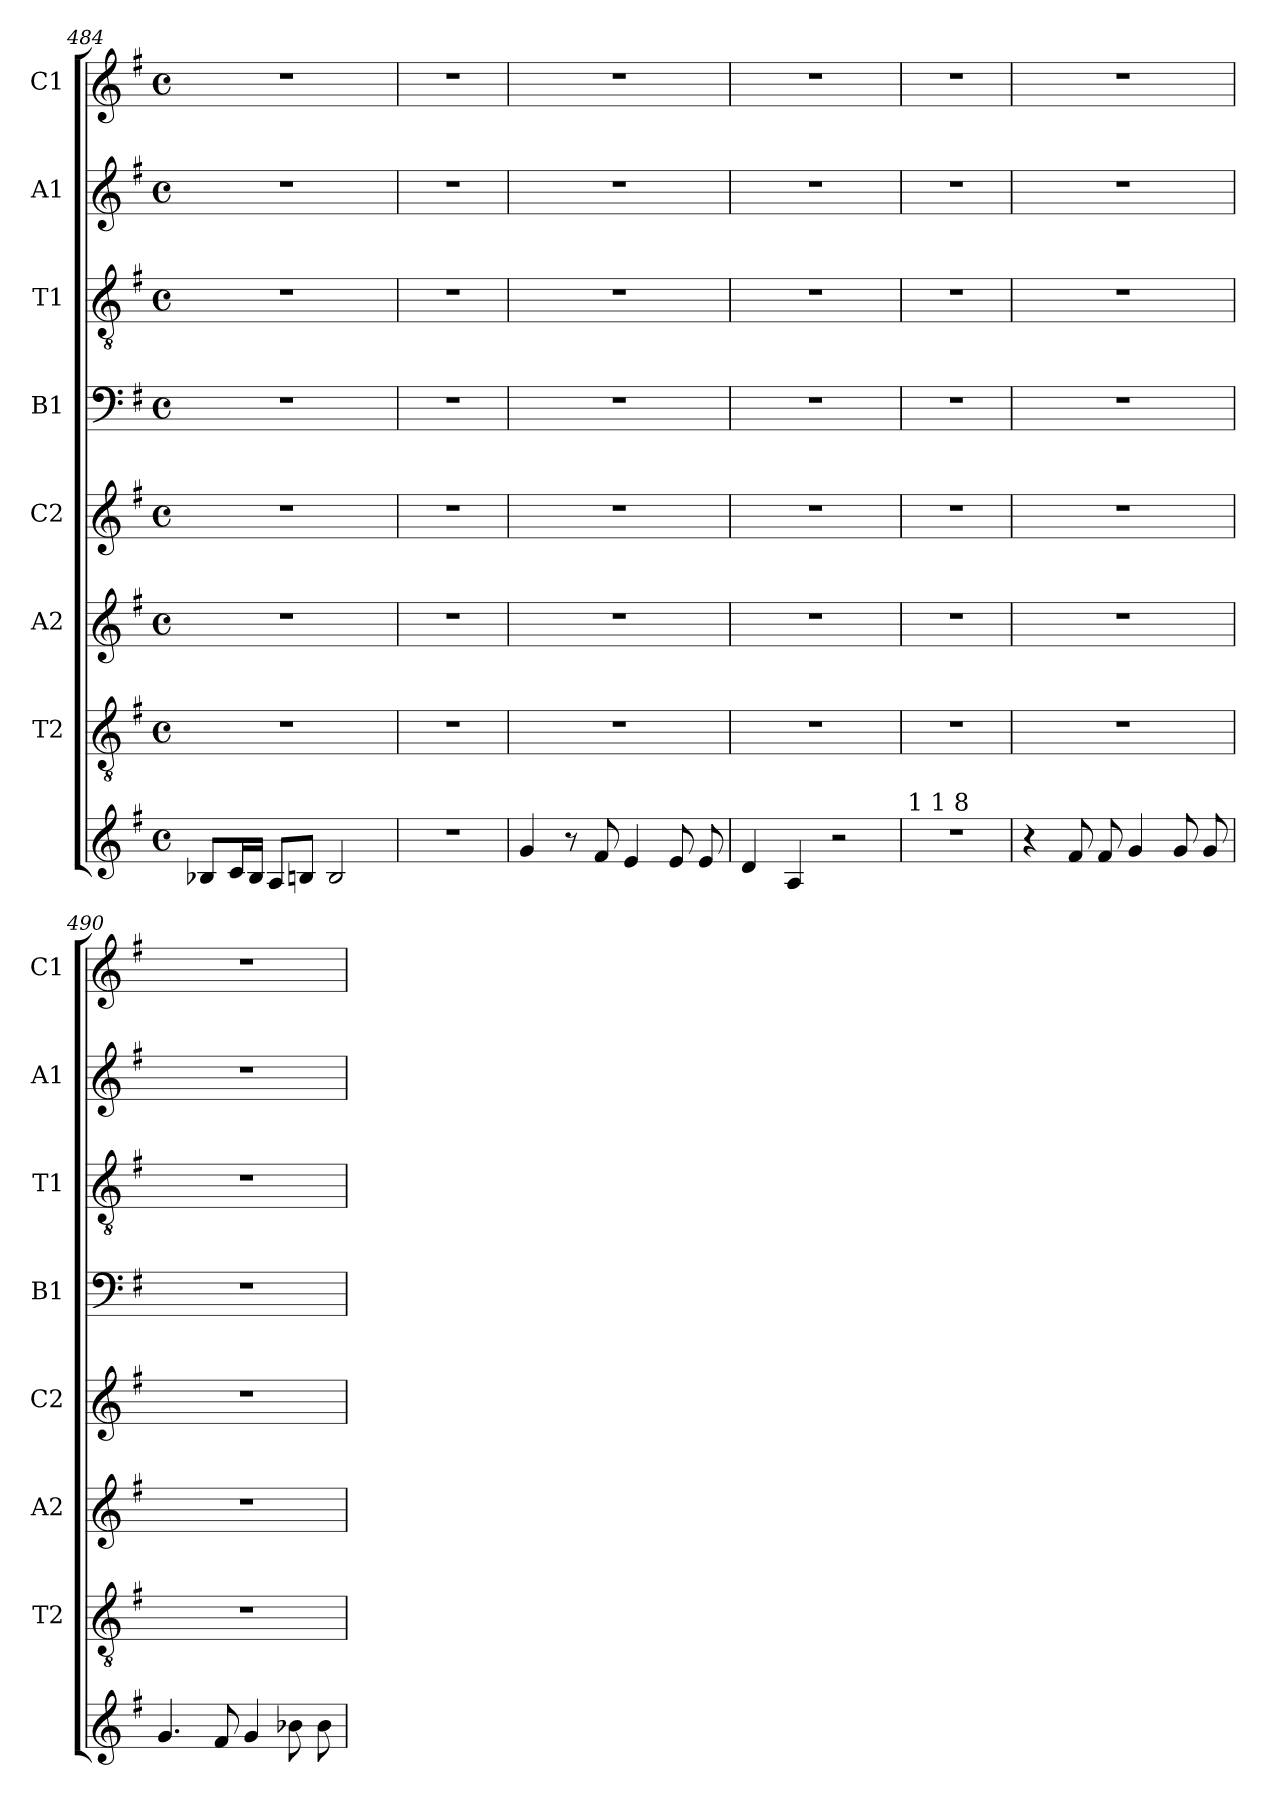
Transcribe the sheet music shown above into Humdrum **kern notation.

**kern	**kern	**kern	**kern	**kern	**kern	**kern	**kern
*part8	*part7	*part6	*part5	*part4	*part3	*part2	*part1
*staff8	*staff7	*staff6	*staff5	*staff4	*staff3	*staff2	*staff1
*	*I"T2	*I"A2	*I"C2	*I"B1	*I"T1	*I"A1	*I"C1
*	*I'T2	*I'A2	*I'C2	*I'B1	*I'T1	*I'A1	*I'C1
*clefG2	*clefGv2	*clefG2	*clefG2	*clefF4	*clefGv2	*clefG2	*clefG2
*k[f#]	*k[f#]	*k[f#]	*k[f#]	*k[f#]	*k[f#]	*k[f#]	*k[f#]
*G:	*G:	*G:	*G:	*G:	*G:	*G:	*G:
*M4/4	*M4/4	*M4/4	*M4/4	*M4/4	*M4/4	*M4/4	*M4/4
*met(c)	*met(c)	*met(c)	*met(c)	*met(c)	*met(c)	*met(c)	*met(c)
=484	=484	=484	=484	=484	=484	=484	=484
8B-X/L	1r	1r	1r	1r	1r	1r	1r
16c/L	.	.	.	.	.	.	.
16B-/JJ	.	.	.	.	.	.	.
8A/L	.	.	.	.	.	.	.
8Bn/J	.	.	.	.	.	.	.
2B/	.	.	.	.	.	.	.
=485	=485	=485	=485	=485	=485	=485	=485
1r	1r	1r	1r	1r	1r	1r	1r
=486	=486	=486	=486	=486	=486	=486	=486
4g/	1r	1r	1r	1r	1r	1r	1r
8r	.	.	.	.	.	.	.
8f#/	.	.	.	.	.	.	.
4e/	.	.	.	.	.	.	.
8e/	.	.	.	.	.	.	.
8e/	.	.	.	.	.	.	.
=487	=487	=487	=487	=487	=487	=487	=487
4d/	1r	1r	1r	1r	1r	1r	1r
4A/	.	.	.	.	.	.	.
2r	.	.	.	.	.	.	.
!!LO:LB:g=z
=488	=488	=488	=488	=488	=488	=488	=488
!LO:TX:a:t=1 1 8	!	!	!	!	!	!	!
1r	1r	1r	1r	1r	1r	1r	1r
=489	=489	=489	=489	=489	=489	=489	=489
4r	1r	1r	1r	1r	1r	1r	1r
8f#/	.	.	.	.	.	.	.
8f#/	.	.	.	.	.	.	.
4g/	.	.	.	.	.	.	.
8g/	.	.	.	.	.	.	.
8g/	.	.	.	.	.	.	.
=490	=490	=490	=490	=490	=490	=490	=490
4.g/	1r	1r	1r	1r	1r	1r	1r
8f#/	.	.	.	.	.	.	.
4g/	.	.	.	.	.	.	.
8b-X\	.	.	.	.	.	.	.
8b-\	.	.	.	.	.	.	.
=	=	=	=	=	=	=	=
*-	*-	*-	*-	*-	*-	*-	*-
